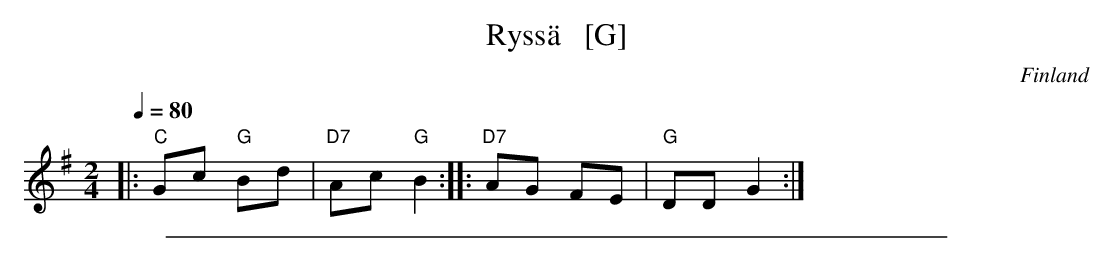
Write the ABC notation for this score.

X:1
T: Ryss\"a   [G]
O: Finland
M: 2/4
Q: 1/4=80
L: 1/8
K: G
|: "C"Gc "G"Bd | "D7"Ac "G"B2 :|\
|: "D7"AG   FE | "G"DD     G2 :|
